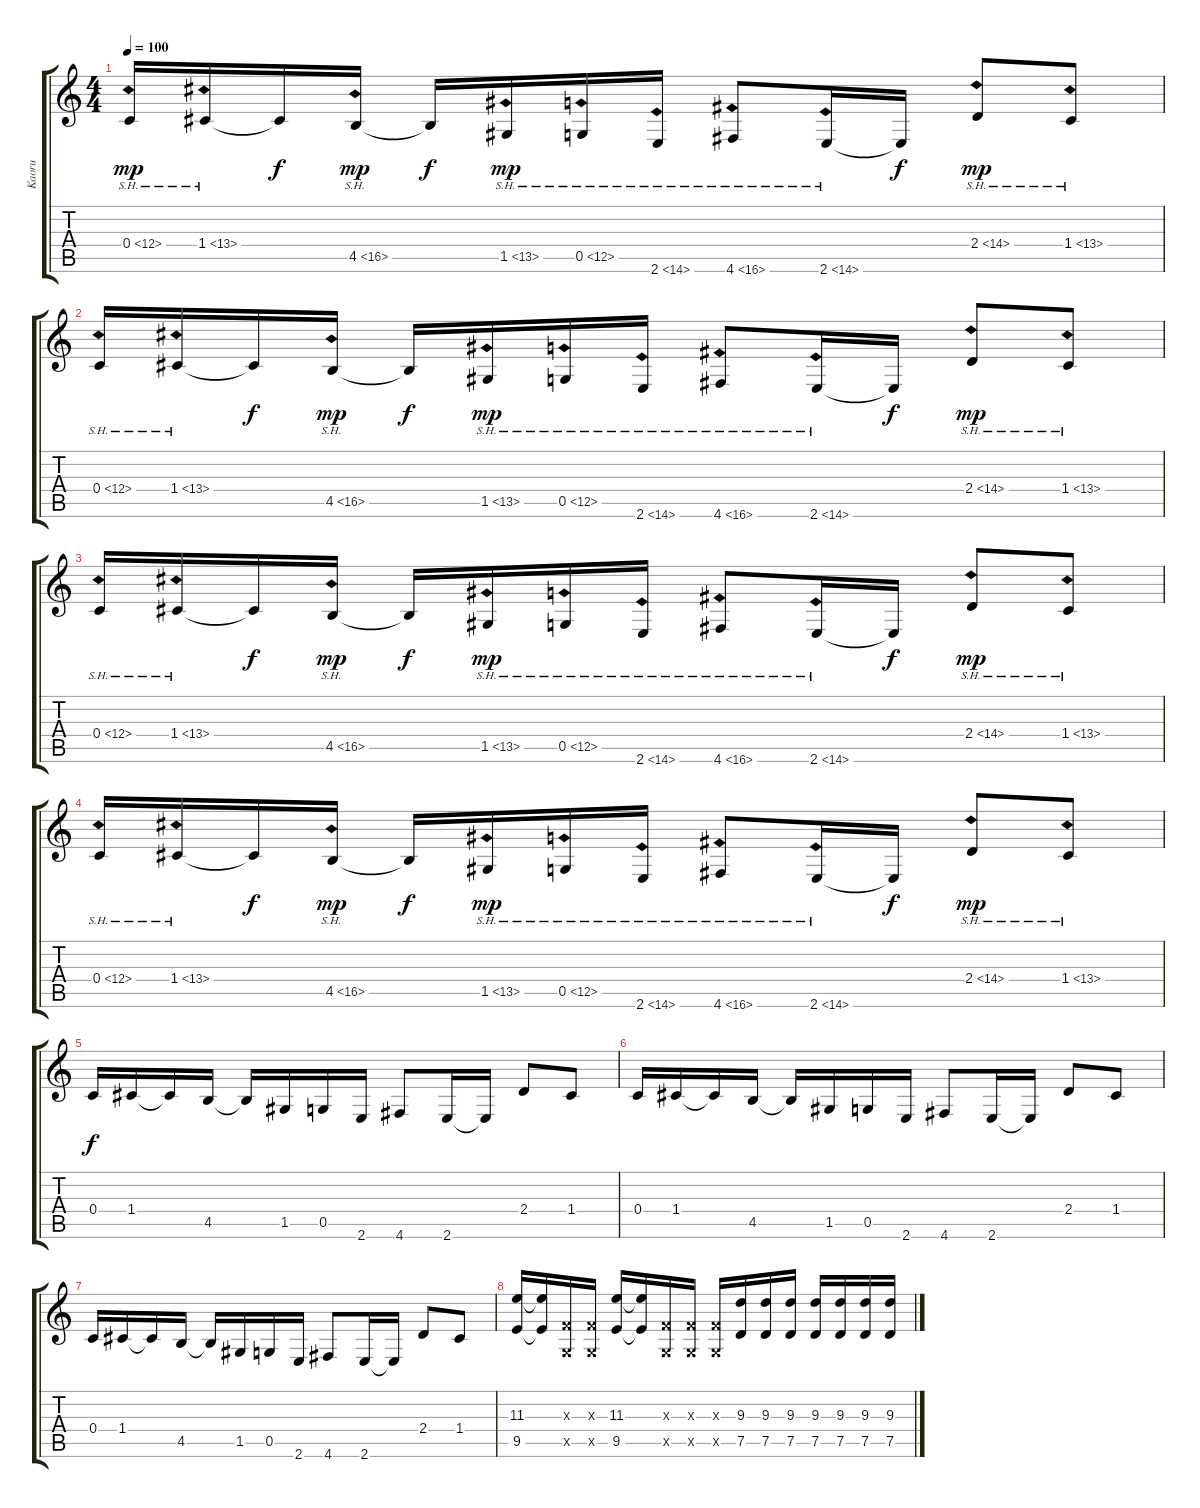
\track ("Kaoru" "Kaoru") {instrument overdrivenguitar}
\staff {score tabs}
\tuning (D4 A3 F3 C3 G2 D2) {hide}
\ts (4 4)
\tempo 100
\clef g2
\ks c
0.4{sh 12}.16{dy mp} 1.4{sh 12}.16 1.4{t}.16{dy f} 4.5{sh 12}.16{dy mp} 4.5{t}.16{dy f} 1.5{sh 12}.16{dy mp} 0.5{sh 12}.16 2.6{sh 12}.16 4.6{sh 12}.8 2.6{sh 12}.16 2.6{t}.16{dy f} 2.4{sh 12}.8{dy mp} 1.4{sh 12}.8 |
0.4{sh 12}.16 1.4{sh 12}.16 1.4{t}.16{dy f} 4.5{sh 12}.16{dy mp} 4.5{t}.16{dy f} 1.5{sh 12}.16{dy mp} 0.5{sh 12}.16 2.6{sh 12}.16 4.6{sh 12}.8 2.6{sh 12}.16 2.6{t}.16{dy f} 2.4{sh 12}.8{dy mp} 1.4{sh 12}.8 |
0.4{sh 12}.16 1.4{sh 12}.16 1.4{t}.16{dy f} 4.5{sh 12}.16{dy mp} 4.5{t}.16{dy f} 1.5{sh 12}.16{dy mp} 0.5{sh 12}.16 2.6{sh 12}.16 4.6{sh 12}.8 2.6{sh 12}.16 2.6{t}.16{dy f} 2.4{sh 12}.8{dy mp} 1.4{sh 12}.8 |
0.4{sh 12}.16 1.4{sh 12}.16 1.4{t}.16{dy f} 4.5{sh 12}.16{dy mp} 4.5{t}.16{dy f} 1.5{sh 12}.16{dy mp} 0.5{sh 12}.16 2.6{sh 12}.16 4.6{sh 12}.8 2.6{sh 12}.16 2.6{t}.16{dy f} 2.4{sh 12}.8{dy mp} 1.4{sh 12}.8 |
0.4.16{dy f} 1.4.16 1.4{t}.16 4.5.16 4.5{t}.16 1.5.16 0.5.16 2.6.16 4.6.8 2.6.16 2.6{t}.16 2.4.8 1.4.8 |
0.4.16 1.4.16 1.4{t}.16 4.5.16 4.5{t}.16 1.5.16 0.5.16 2.6.16 4.6.8 2.6.16 2.6{t}.16 2.4.8 1.4.8 |
0.4.16 1.4.16 1.4{t}.16 4.5.16 4.5{t}.16 1.5.16 0.5.16 2.6.16 4.6.8 2.6.16 2.6{t}.16 2.4.8 1.4.8 |
(11.3 9.5).16 (11.3{t} 9.5{t}).16 (0.3{x} 0.5{x}).16 (0.3{x} 0.5{x}).16 (11.3 9.5).16 (11.3{t} 9.5{t}).16 (0.3{x} 0.5{x}).16 (0.3{x} 0.5{x}).16 (0.3{x} 0.5{x}).16 (9.3 7.5).16 (9.3 7.5).16 (9.3 7.5).16 (9.3 7.5).16 (9.3 7.5).16 (9.3 7.5).16 (9.3 7.5).16
